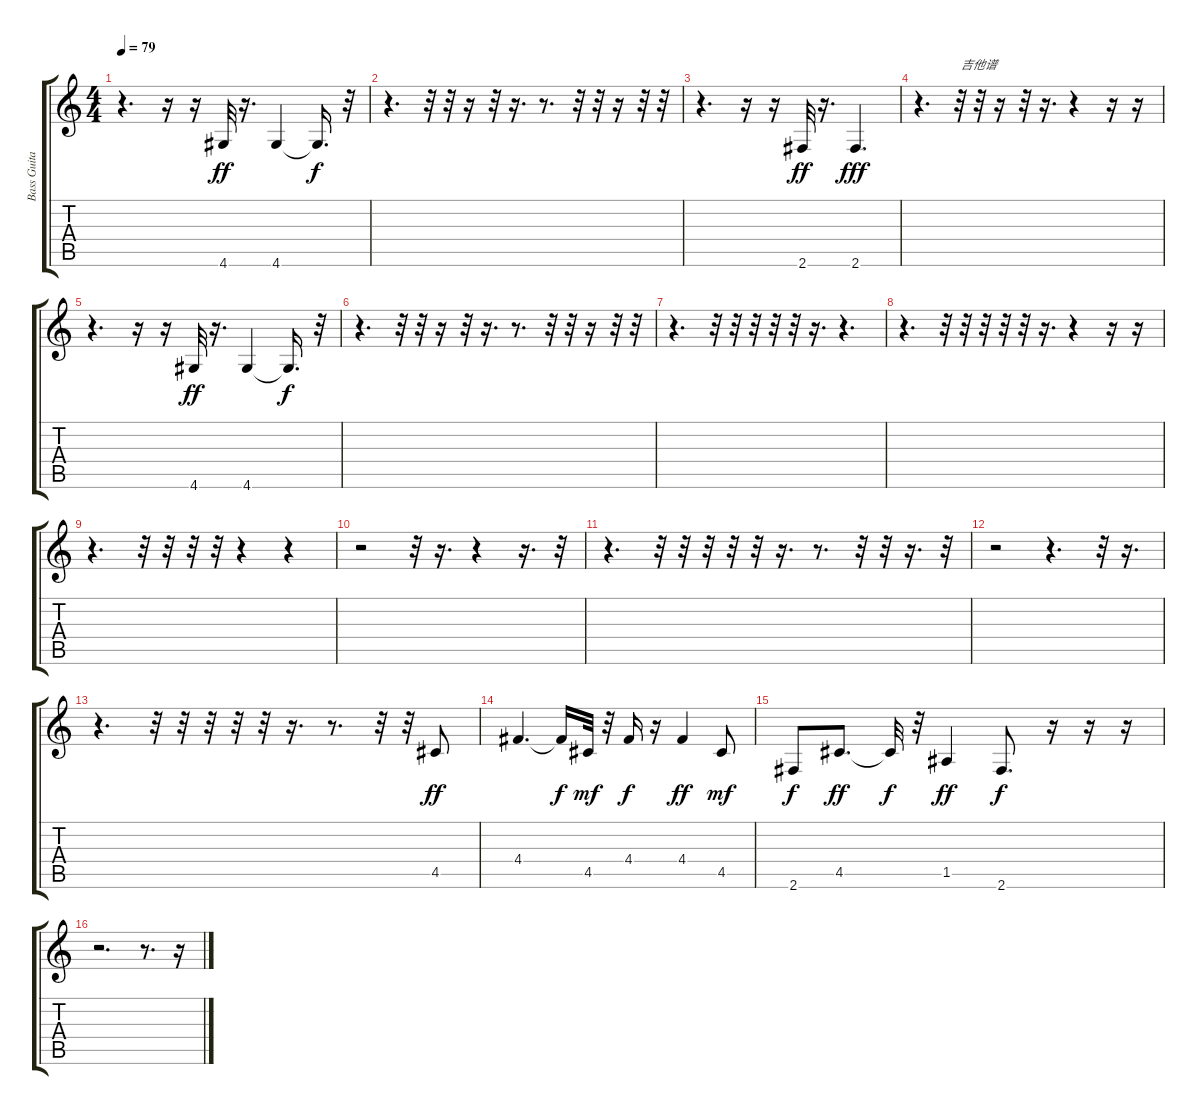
\track ("Bass Guitar" "Bass Guita") {instrument electricbassfinger}
\staff {score tabs}
\tuning (E4 B3 G3 D3 A2 E2) {hide}
\ts (4 4)
\tempo 79
\clef g2
\ks c
r.4{d dy fff} r.16 r.16 4.6.32{dy ff} r.16{d} 4.6.4 4.6{t}.16{d dy f} r.32 |
r.4{d} r.32 r.32 r.16 r.32 r.16{d} r.8{d} r.32 r.32 r.16 r.32 r.32 |
r.4{d} r.16 r.16 2.6.32{dy ff} r.16{d} 2.6.4{d dy fff} |
r.4{d} r.32{txt "吉他谱"} r.32 r.16 r.32 r.16{d} r.4 r.16 r.16 |
r.4{d} r.16 r.16 4.6.32{dy ff} r.16{d} 4.6.4 4.6{t}.16{d dy f} r.32 |
r.4{d} r.32 r.32 r.16 r.32 r.16{d} r.8{d} r.32 r.32 r.16 r.32 r.32 |
r.4{d} r.32 r.32 r.32 r.32 r.32 r.16{d} r.4{d} |
r.4{d} r.32 r.32 r.32 r.32 r.32 r.16{d} r.4 r.16 r.16 |
r.4{d} r.32 r.32 r.32 r.32 r.4 r.4 |
r.2 r.32 r.16{d} r.4 r.16{d} r.32 |
r.4{d} r.32 r.32 r.32 r.32 r.32 r.16{d} r.8{d} r.32 r.32 r.16{d} r.32 |
r.2 r.4{d} r.32 r.16{d} |
r.4{d} r.32 r.32 r.32 r.32 r.32 r.16{d} r.8{d} r.32 r.32 4.5.8{dy ff} |
4.4.4{d} 4.4{t}.16{dy f} 4.5.32{dy mf} r.32 4.4.16{dy f} r.16 4.4.4{dy ff} 4.5.8{dy mf} |
2.6.8{dy f} 4.5.8{d dy ff} 4.5{t}.32{dy f} r.32 1.5.4{dy ff} 2.6.8{d dy f} r.16 r.16 r.16 |
r.2{d} r.8{d} r.16
